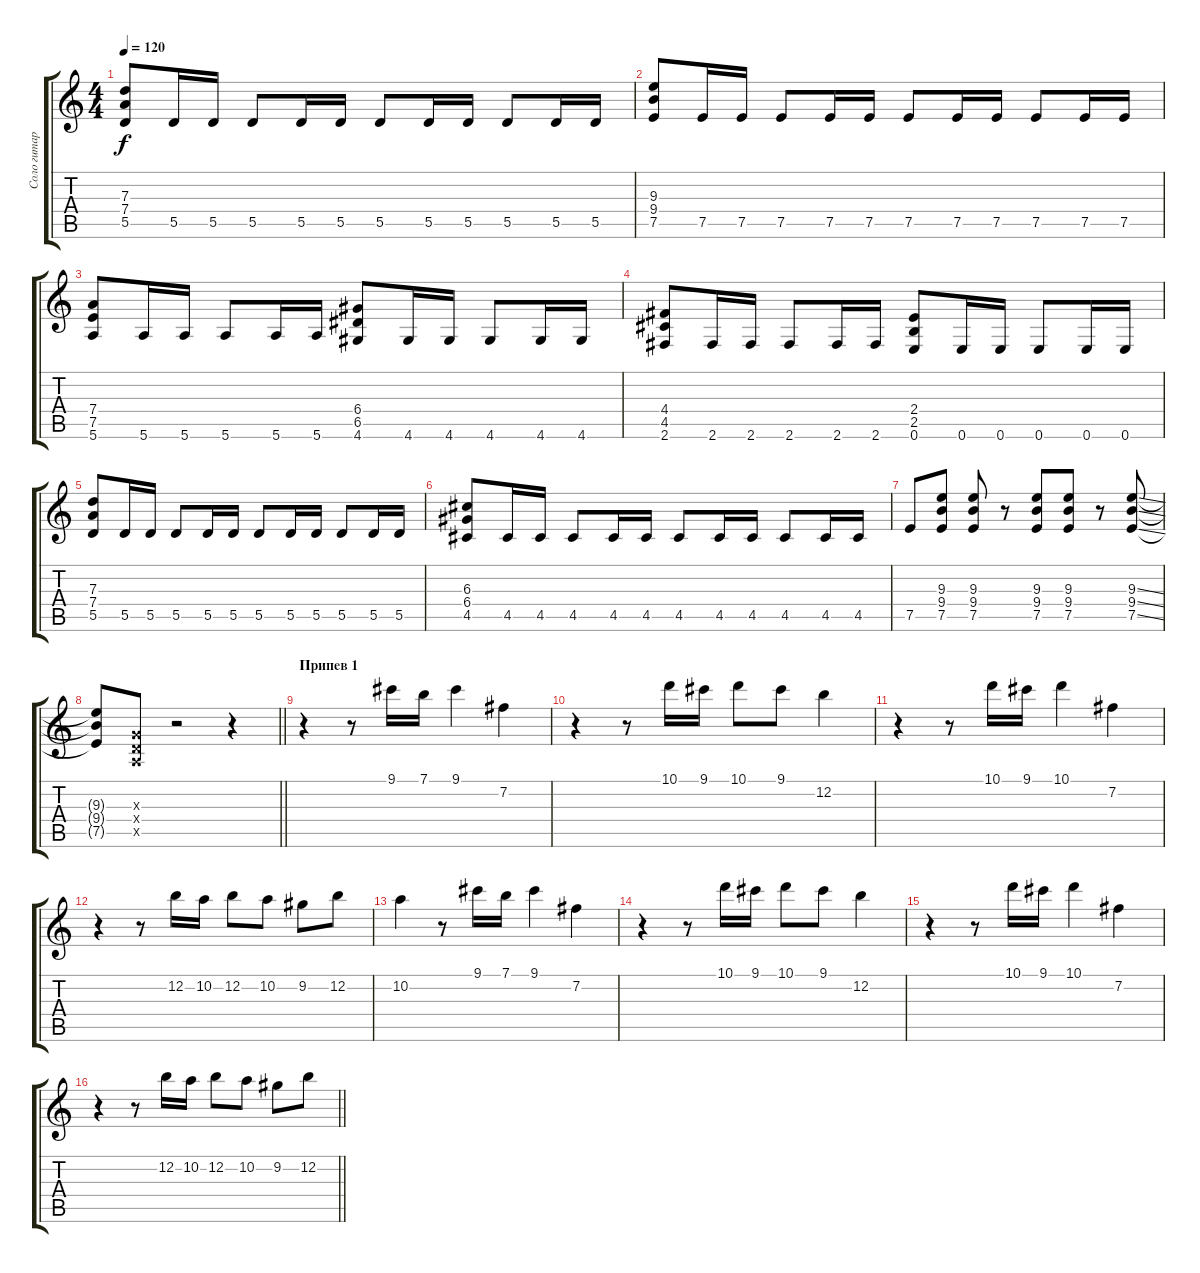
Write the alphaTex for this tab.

\track ("Соло гитара" "Соло гитар") {instrument overdrivenguitar}
\staff {score tabs}
\tuning (E4 B3 G3 D3 A2 E2) {hide}
\ts (4 4)
\tempo 120
\clef g2
\ks c
(7.3 7.4 5.5).8{dy f} 5.5.16 5.5.16 5.5.8 5.5.16 5.5.16 5.5.8 5.5.16 5.5.16 5.5.8 5.5.16 5.5.16 |
(9.3 9.4 7.5).8 7.5.16 7.5.16 7.5.8 7.5.16 7.5.16 7.5.8 7.5.16 7.5.16 7.5.8 7.5.16 7.5.16 |
(7.4 7.5 5.6).8 5.6.16 5.6.16 5.6.8 5.6.16 5.6.16 (6.4 6.5 4.6).8 4.6.16 4.6.16 4.6.8 4.6.16 4.6.16 |
(4.4 4.5 2.6).8 2.6.16 2.6.16 2.6.8 2.6.16 2.6.16 (2.4 2.5 0.6).8 0.6.16 0.6.16 0.6.8 0.6.16 0.6.16 |
(7.3 7.4 5.5).8 5.5.16 5.5.16 5.5.8 5.5.16 5.5.16 5.5.8 5.5.16 5.5.16 5.5.8 5.5.16 5.5.16 |
(6.3 6.4 4.5).8 4.5.16 4.5.16 4.5.8 4.5.16 4.5.16 4.5.8 4.5.16 4.5.16 4.5.8 4.5.16 4.5.16 |
7.5.8 (9.3 9.4 7.5).8 (9.3 9.4 7.5).8 r.8 (9.3 9.4 7.5).8 (9.3 9.4 7.5).8 r.8 (9.3{ss} 9.4{ss} 7.5{ss}).8 |
\barLineRight lightlight
(9.3{t} 9.4{t} 7.5{t}).8 (0.3{x} 0.4{x} 0.5{x}).8 r.2 r.4 |
\section ("" "Припев 1")
r.4 r.8 9.1.16 7.1.16 9.1.4 7.2.4 |
r.4 r.8 10.1.16 9.1.16 10.1.8 9.1.8 12.2.4 |
r.4 r.8 10.1.16 9.1.16 10.1.4 7.2.4 |
r.4 r.8 12.2.16 10.2.16 12.2.8 10.2.8 9.2.8 12.2.8 |
10.2.4 r.8 9.1.16 7.1.16 9.1.4 7.2.4 |
r.4 r.8 10.1.16 9.1.16 10.1.8 9.1.8 12.2.4 |
r.4 r.8 10.1.16 9.1.16 10.1.4 7.2.4 |
\barLineRight lightlight
r.4 r.8 12.2.16 10.2.16 12.2.8 10.2.8 9.2.8 12.2.8
